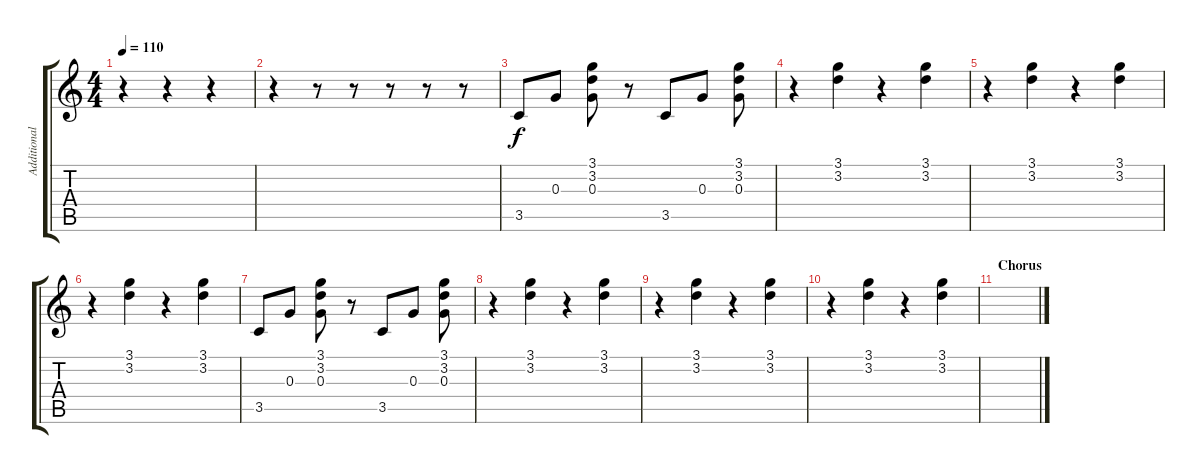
\track ("Additional guitar" "Additional") {instrument electricguitarjazz}
\staff {score tabs}
\tuning (E4 B3 G3 D3 A2 E2) {hide}
\ts (4 4)
\tempo 110
\clef g2
\ks c
r.4{dy f} r.4 r.4 |
r.4 r.8 r.8 r.8 r.8 r.8 |
3.5.8 0.3.8 (3.1 3.2 0.3).8 r.8 3.5.8 0.3.8 (3.1 3.2 0.3).8 |
r.4 (3.1 3.2).4 r.4 (3.1 3.2).4 |
r.4 (3.1 3.2).4 r.4 (3.1 3.2).4 |
r.4 (3.1 3.2).4 r.4 (3.1 3.2).4 |
3.5.8 0.3.8 (3.1 3.2 0.3).8 r.8 3.5.8 0.3.8 (3.1 3.2 0.3).8 |
r.4 (3.1 3.2).4 r.4 (3.1 3.2).4 |
r.4 (3.1 3.2).4 r.4 (3.1 3.2).4 |
r.4 (3.1 3.2).4 r.4 (3.1 3.2).4 |
\section ("" "Chorus")
